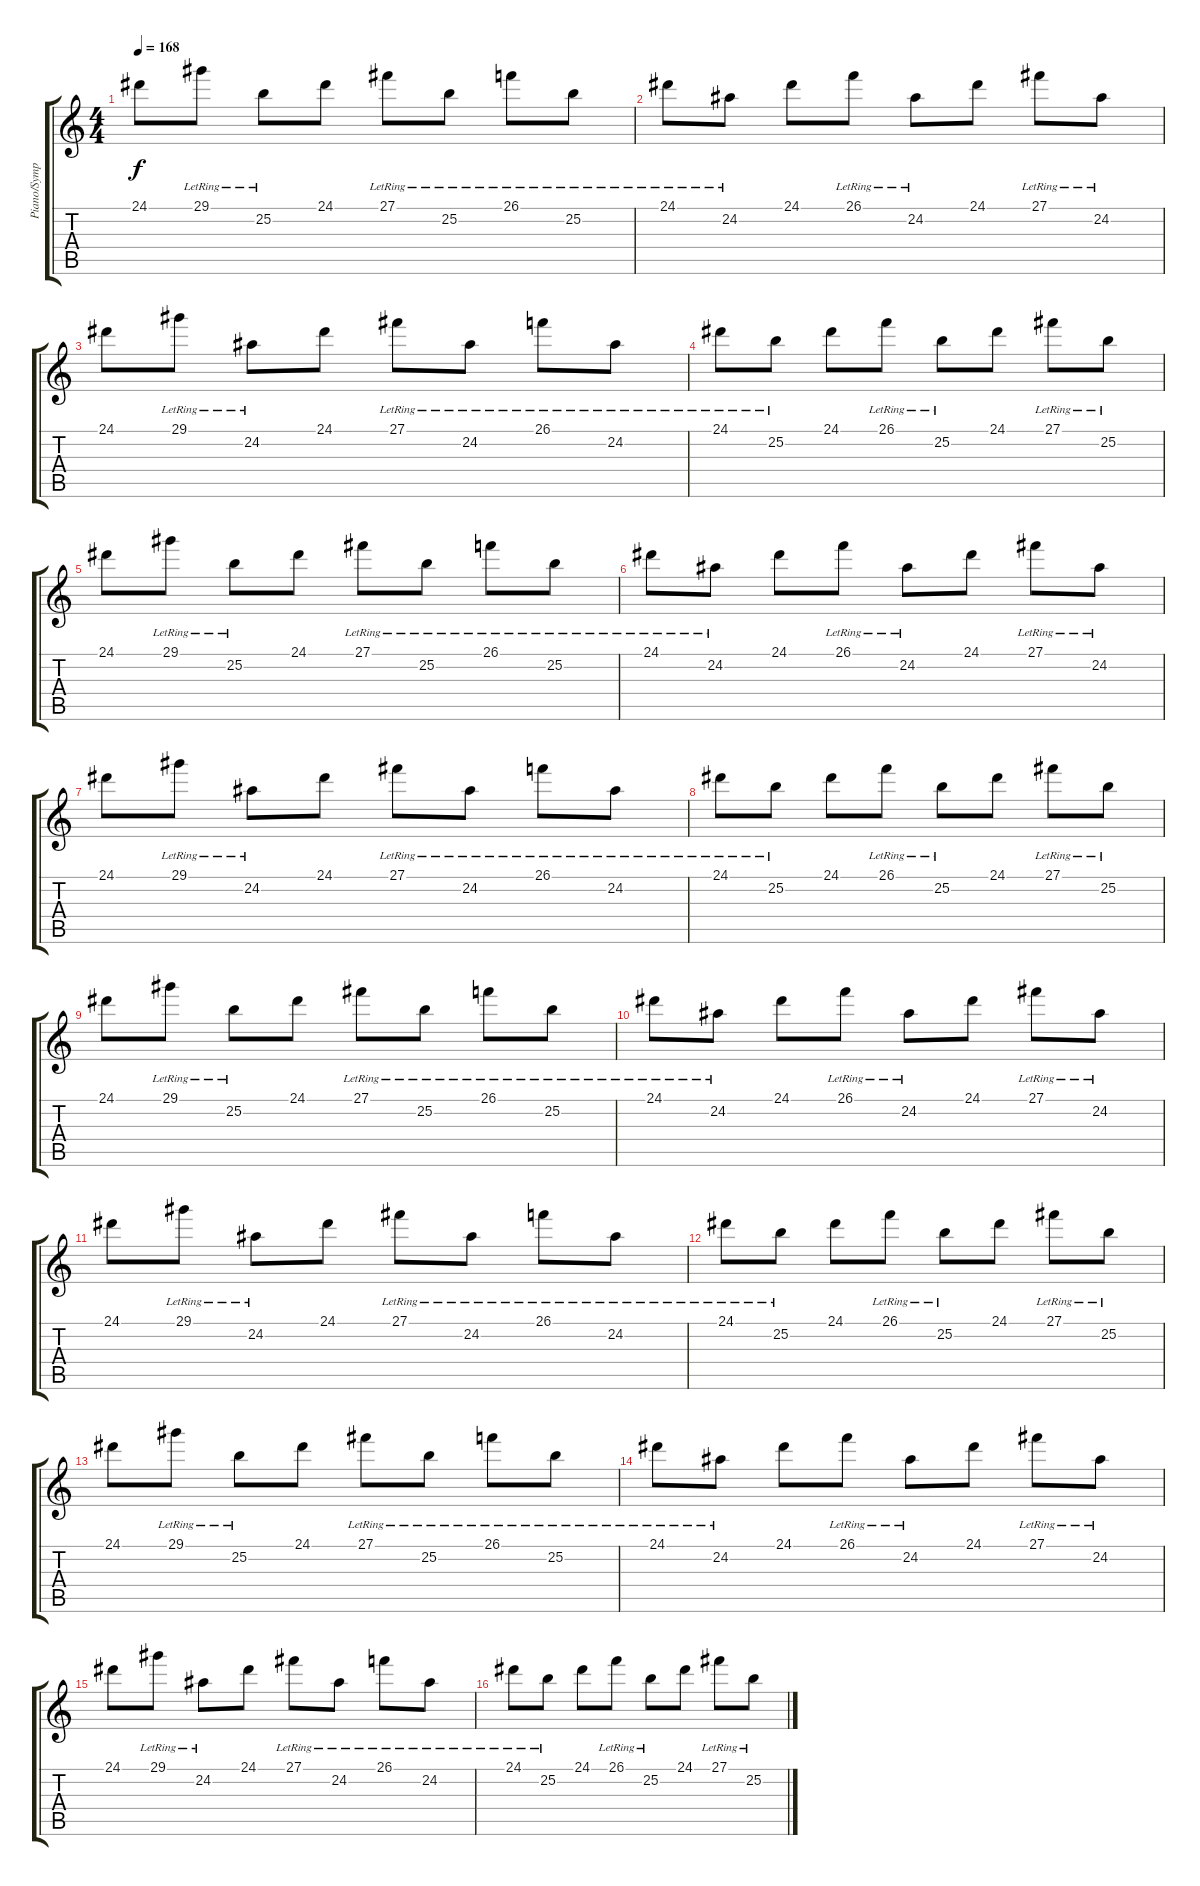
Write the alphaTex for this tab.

\track ("Piano/Symphony" "Piano/Symp") {instrument electricgrandpiano}
\staff {score tabs}
\tuning (Eb4 Bb3 Gb3 Db3 Ab2 Eb2) {hide}
\ts (4 4)
\tempo 168
\clef g2
\ks c
24.1.8{dy f} 29.1{lr}.8 25.2{lr}.8 24.1.8 27.1{lr}.8 25.2{lr}.8 26.1{lr}.8 25.2{lr}.8 |
24.1{lr}.8{instrument electricgrandpiano} 24.2{lr}.8 24.1.8 26.1{lr}.8 24.2{lr}.8 24.1.8 27.1{lr}.8 24.2{lr}.8 |
24.1.8 29.1{lr}.8 24.2{lr}.8 24.1.8 27.1{lr}.8 24.2{lr}.8 26.1{lr}.8 24.2{lr}.8 |
24.1{lr}.8 25.2{lr}.8 24.1.8 26.1{lr}.8 25.2{lr}.8 24.1.8 27.1{lr}.8 25.2{lr}.8 |
24.1.8 29.1{lr}.8 25.2{lr}.8 24.1.8 27.1{lr}.8 25.2{lr}.8 26.1{lr}.8 25.2{lr}.8 |
24.1{lr}.8{volume 14 instrument electricgrandpiano} 24.2{lr}.8 24.1.8 26.1{lr}.8 24.2{lr}.8 24.1.8 27.1{lr}.8 24.2{lr}.8 |
24.1.8 29.1{lr}.8 24.2{lr}.8 24.1.8 27.1{lr}.8 24.2{lr}.8 26.1{lr}.8 24.2{lr}.8 |
24.1{lr}.8{volume 12} 25.2{lr}.8 24.1.8 26.1{lr}.8 25.2{lr}.8 24.1.8 27.1{lr}.8 25.2{lr}.8 |
24.1.8 29.1{lr}.8 25.2{lr}.8 24.1.8 27.1{lr}.8 25.2{lr}.8 26.1{lr}.8 25.2{lr}.8 |
24.1{lr}.8{volume 10 instrument electricgrandpiano} 24.2{lr}.8 24.1.8 26.1{lr}.8 24.2{lr}.8 24.1.8 27.1{lr}.8 24.2{lr}.8 |
24.1.8 29.1{lr}.8 24.2{lr}.8 24.1.8 27.1{lr}.8 24.2{lr}.8 26.1{lr}.8 24.2{lr}.8 |
24.1{lr}.8{volume 8} 25.2{lr}.8 24.1.8 26.1{lr}.8 25.2{lr}.8 24.1.8 27.1{lr}.8 25.2{lr}.8 |
24.1.8 29.1{lr}.8 25.2{lr}.8 24.1.8 27.1{lr}.8 25.2{lr}.8 26.1{lr}.8 25.2{lr}.8 |
24.1{lr}.8{volume 6} 24.2{lr}.8 24.1.8 26.1{lr}.8 24.2{lr}.8 24.1.8 27.1{lr}.8 24.2{lr}.8 |
24.1.8 29.1{lr}.8 24.2{lr}.8 24.1.8 27.1{lr}.8 24.2{lr}.8 26.1{lr}.8 24.2{lr}.8 |
24.1{lr}.8{volume 3} 25.2{lr}.8 24.1.8 26.1{lr}.8 25.2{lr}.8 24.1.8 27.1{lr}.8 25.2{lr}.8
